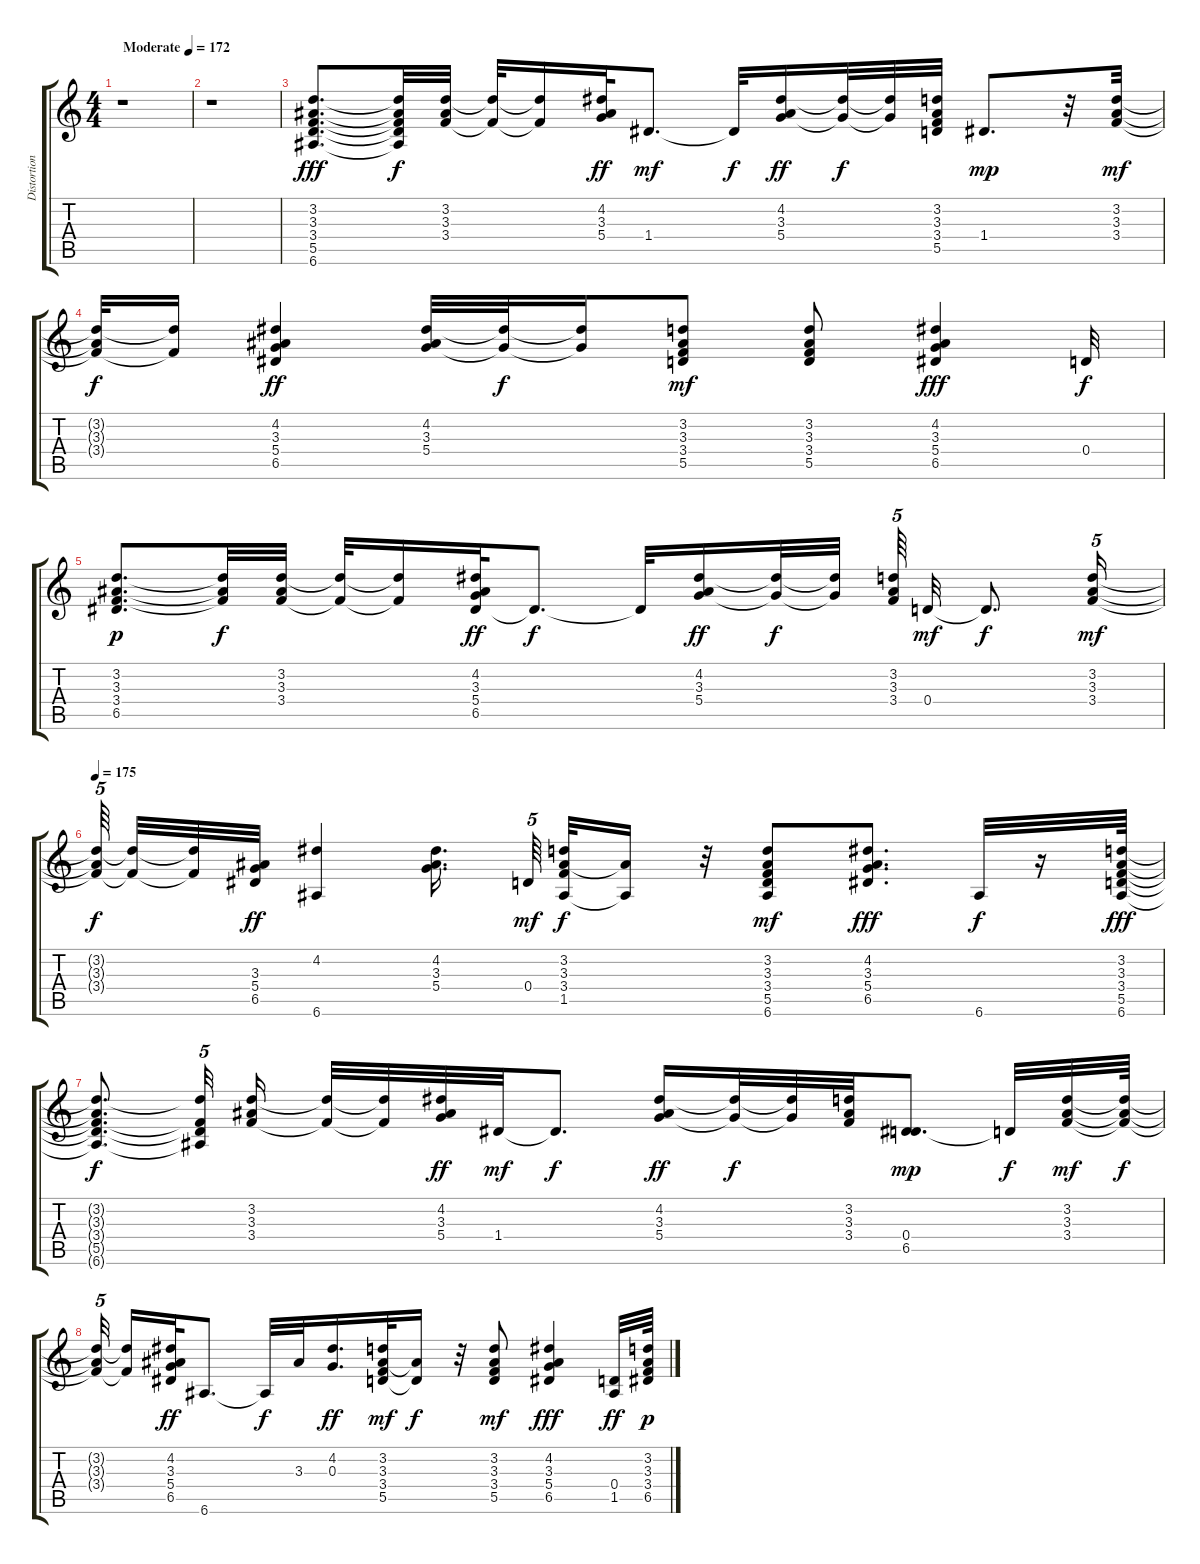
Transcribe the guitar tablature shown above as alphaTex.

\track ("Distortion" "Distortion") {instrument distortionguitar}
\staff {score tabs}
\tuning (E4 B3 G3 D3 A2 E2) {hide}
\ts (4 4)
\tempo (172 "Moderate")
\clef g2
\ks c
r.1{dy fff instrument distortionguitar} |
r.1 |
(3.2 3.3 3.4 5.5 6.6).8{d} (3.2{t} 3.3{t} 3.4{t} 5.5{t} 6.6{t}).32{dy f} (3.2 3.3 3.4).32 (3.2{t} 3.4{t}).32 (3.2{t} 3.4{t}).16 (4.2 3.3 5.4).32{dy ff} 1.4.8{d dy mf} 1.4{t}.32{dy f} (4.2 3.3 5.4).16{dy ff} (4.2{t} 5.4{t}).32{dy f} (4.2{t} 5.4{t}).32 (3.2 3.3 3.4 5.5).32 1.4.8{d dy mp} r.32 (3.2 3.3 3.4).32{dy mf} |
(3.2{t} 3.3{t} 3.4{t}).32{dy f} (3.2{t} 3.4{t}).16 (4.2 3.3 5.4 6.5).4{dy ff} (4.2 3.3 5.4).32 (4.2{t} 5.4{t}).32{dy f} (4.2{t} 5.4{t}).16 (3.2 3.3 3.4 5.5).8{dy mf} (3.2 3.3 3.4 5.5).8 (4.2 3.3 5.4 6.5).4{dy fff} 0.4.32{dy f} |
(3.2 3.3 3.4 6.5).8{d dy p} (3.2{t} 3.3{t} 3.4{t}).32{dy f} (3.2 3.3 3.4).32 (3.2{t} 3.4{t}).32 (3.2{t} 3.4{t}).16 (4.2 3.3 5.4 6.5).32{dy ff} 6.5{t}.8{d dy f} 6.5{t}.32 (4.2 3.3 5.4).16{dy ff} (4.2{t} 5.4{t}).32{dy f} (4.2{t} 5.4{t}).32{beam splitsecondary} (3.2 3.3 3.4).64{tu (5 4)} 0.4.32{dy mf} 0.4{t}.8{d dy f} (3.2 3.3 3.4).16{tu (5 4) dy mf} |
\tempo 175
(3.2{t} 3.3{t} 3.4{t}).64{tu (5 4) dy f beam splitsecondary} (3.2{t} 3.4{t}).32 (3.2{t} 3.4{t}).32 (3.3 5.4 6.5).32{dy ff} (4.2 6.6).4 (4.2 3.3 5.4).16{d beam splitsecondary} 0.4.64{tu (5 4) dy mf beam splitsecondary} (3.2 3.3 3.4 1.5).32{dy f} (3.3{t} 1.5{t}).16 r.32 (3.2 3.3 3.4 5.5 6.6).8{dy mf} (4.2 3.3 5.4 6.5).8{d dy fff} 6.6.32{dy f} r.16 (3.2 3.3 3.4 5.5 6.6).64{dy fff} |
(3.2{t} 3.3{t} 3.4{t} 5.5{t} 6.6{t}).8{d dy f} (3.2{t} 3.4{t} 5.5{t} 6.6{t}).32{tu (5 4) beam splitsecondary} (3.2 3.3 3.4).16 (3.2{t} 3.4{t}).32 (3.2{t} 3.4{t}).32 (4.2 3.3 5.4).32{dy ff} 1.4.32{dy mf} 1.4{t}.8{d dy f} (4.2 3.3 5.4).16{dy ff} (4.2{t} 5.4{t}).32{dy f} (4.2{t} 5.4{t}).32 (3.2 3.3 3.4).32 (0.4 6.5).8{d dy mp} 0.4{t}.32{dy f} (3.2 3.3 3.4).32{dy mf} (3.2{t} 3.3{t} 3.4{t}).64{dy f} |
(3.2{t} 3.3{t} 3.4{t}).32{tu (5 4) beam splitsecondary} (3.2{t} 3.4{t}).16 (4.2 3.3 5.4 6.5).32{dy ff} 6.6.8{d} 6.6{t}.32{dy f} 3.3.32 (4.2 0.3).16{d dy ff} (3.2 3.3 3.4 5.5).32{dy mf} (3.3{t} 5.5{t}).16{dy f} r.32 (3.2 3.3 3.4 5.5).8{dy mf} (4.2 3.3 5.4 6.5).4{dy fff} (0.4 1.5).32{dy ff} (3.2 3.3 3.4 6.5).64{dy p}
